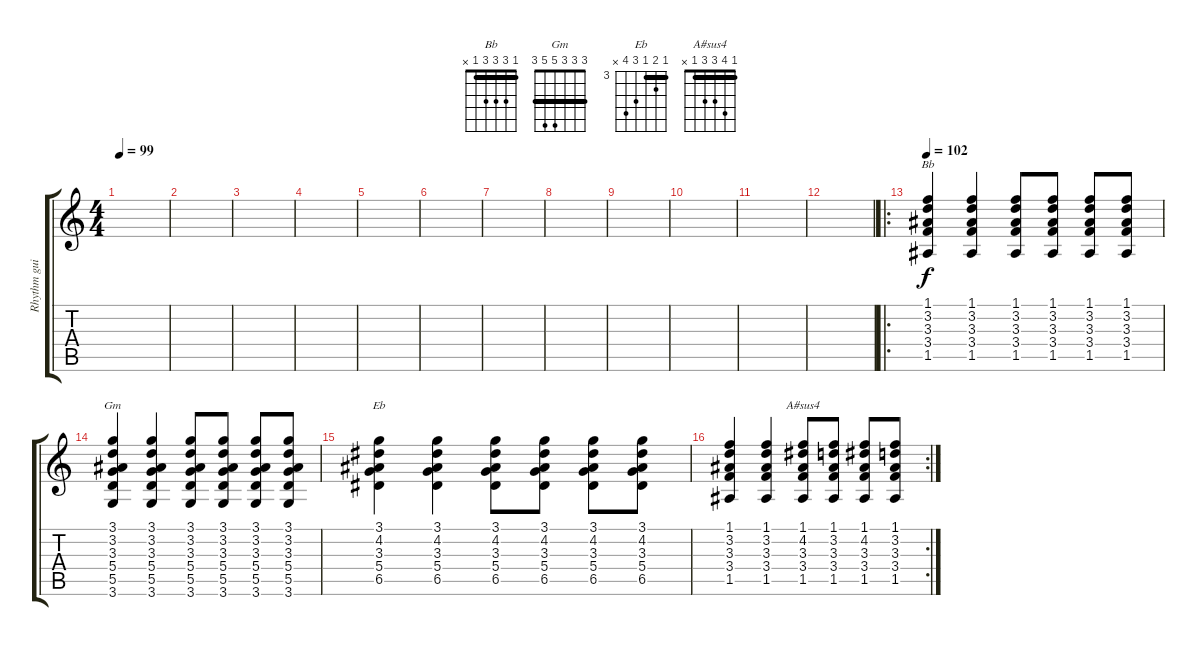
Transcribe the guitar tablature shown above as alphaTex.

\track ("Rhythm guitar" "Rhythm gui") {instrument acousticguitarsteel}
\staff {score tabs}
\tuning (E4 B3 G3 D3 A2 E2) {hide}
\chord ("Bb" 1 3 3 3 1 x) {barre 1}
\chord ("Gm" 3 3 3 5 5 3) {barre 3}
\chord ("Eb" 3 4 3 5 6 x) {firstfret 3 barre 3}
\chord ("A#sus4" 1 4 3 3 1 x) {barre 1}
\ts (4 4)
\tempo 99
\clef g2
\ks c
|
|
|
|
|
|
|
|
|
|
|
|
\ro
\tempo 102
(1.1 3.2 3.3 3.4 1.5).4{ch "Bb"} (1.1 3.2 3.3 3.4 1.5).4 (1.1 3.2 3.3 3.4 1.5).8 (1.1 3.2 3.3 3.4 1.5).8 (1.1 3.2 3.3 3.4 1.5).8 (1.1 3.2 3.3 3.4 1.5).8 |
(3.1 3.2 3.3 5.4 5.5 3.6).4{ch "Gm"} (3.1 3.2 3.3 5.4 5.5 3.6).4 (3.1 3.2 3.3 5.4 5.5 3.6).8 (3.1 3.2 3.3 5.4 5.5 3.6).8 (3.1 3.2 3.3 5.4 5.5 3.6).8 (3.1 3.2 3.3 5.4 5.5 3.6).8 |
(3.1 4.2 3.3 5.4 6.5).4{ch "Eb"} (3.1 4.2 3.3 5.4 6.5).4 (3.1 4.2 3.3 5.4 6.5).8 (3.1 4.2 3.3 5.4 6.5).8 (3.1 4.2 3.3 5.4 6.5).8 (3.1 4.2 3.3 5.4 6.5).8 |
\rc 2
(1.1 3.2 3.3 3.4 1.5).4 (1.1 3.2 3.3 3.4 1.5).4 (1.1 4.2 3.3 3.4 1.5).8{ch "A#sus4"} (1.1 3.2 3.3 3.4 1.5).8 (1.1 4.2 3.3 3.4 1.5).8 (1.1 3.2 3.3 3.4 1.5).8
